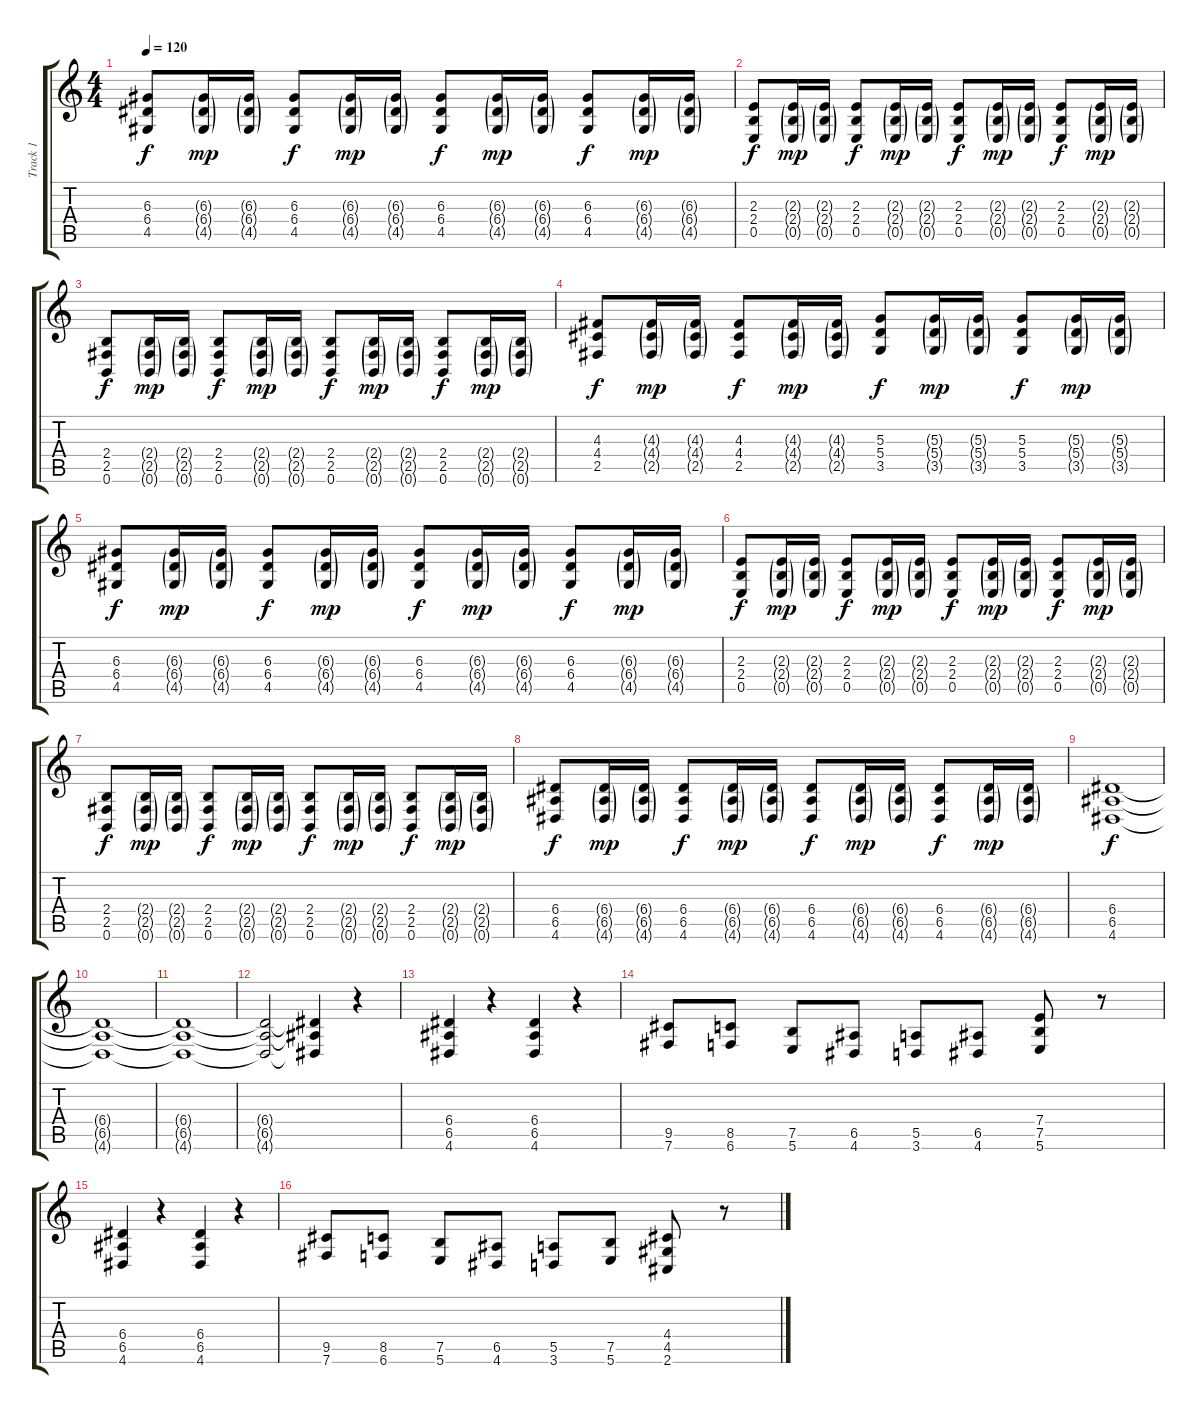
\track ("Track 1" "Track 1") {instrument distortionguitar}
\staff {score tabs}
\tuning (B3 Gb3 D3 A2 E2 B1) {hide}
\ts (4 4)
\tempo 120
\clef g2
\ks c
(6.3 6.4 4.5).8{dy f} (6.3{g} 6.4{g} 4.5{g}).16{dy mp} (6.3{g} 6.4{g} 4.5{g}).16 (6.3 6.4 4.5).8{dy f} (6.3{g} 6.4{g} 4.5{g}).16{dy mp} (6.3{g} 6.4{g} 4.5{g}).16 (6.3 6.4 4.5).8{dy f} (6.3{g} 6.4{g} 4.5{g}).16{dy mp} (6.3{g} 6.4{g} 4.5{g}).16 (6.3 6.4 4.5).8{dy f} (6.3{g} 6.4{g} 4.5{g}).16{dy mp} (6.3{g} 6.4{g} 4.5{g}).16 |
(2.3 2.4 0.5).8{dy f} (2.3{g} 2.4{g} 0.5{g}).16{dy mp} (2.3{g} 2.4{g} 0.5{g}).16 (2.3 2.4 0.5).8{dy f} (2.3{g} 2.4{g} 0.5{g}).16{dy mp} (2.3{g} 2.4{g} 0.5{g}).16 (2.3 2.4 0.5).8{dy f} (2.3{g} 2.4{g} 0.5{g}).16{dy mp} (2.3{g} 2.4{g} 0.5{g}).16 (2.3 2.4 0.5).8{dy f} (2.3{g} 2.4{g} 0.5{g}).16{dy mp} (2.3{g} 2.4{g} 0.5{g}).16 |
(2.4 2.5 0.6).8{dy f} (2.4{g} 2.5{g} 0.6{g}).16{dy mp} (2.4{g} 2.5{g} 0.6{g}).16 (2.4 2.5 0.6).8{dy f} (2.4{g} 2.5{g} 0.6{g}).16{dy mp} (2.4{g} 2.5{g} 0.6{g}).16 (2.4 2.5 0.6).8{dy f} (2.4{g} 2.5{g} 0.6{g}).16{dy mp} (2.4{g} 2.5{g} 0.6{g}).16 (2.4 2.5 0.6).8{dy f} (2.4{g} 2.5{g} 0.6{g}).16{dy mp} (2.4{g} 2.5{g} 0.6{g}).16 |
(4.3 4.4 2.5).8{dy f} (4.3{g} 4.4{g} 2.5{g}).16{dy mp} (4.3{g} 4.4{g} 2.5{g}).16 (4.3 4.4 2.5).8{dy f} (4.3{g} 4.4{g} 2.5{g}).16{dy mp} (4.3{g} 4.4{g} 2.5{g}).16 (5.3 5.4 3.5).8{dy f} (5.3{g} 5.4{g} 3.5{g}).16{dy mp} (5.3{g} 5.4{g} 3.5{g}).16 (5.3 5.4 3.5).8{dy f} (5.3{g} 5.4{g} 3.5{g}).16{dy mp} (5.3{g} 5.4{g} 3.5{g}).16 |
(6.3 6.4 4.5).8{dy f} (6.3{g} 6.4{g} 4.5{g}).16{dy mp} (6.3{g} 6.4{g} 4.5{g}).16 (6.3 6.4 4.5).8{dy f} (6.3{g} 6.4{g} 4.5{g}).16{dy mp} (6.3{g} 6.4{g} 4.5{g}).16 (6.3 6.4 4.5).8{dy f} (6.3{g} 6.4{g} 4.5{g}).16{dy mp} (6.3{g} 6.4{g} 4.5{g}).16 (6.3 6.4 4.5).8{dy f} (6.3{g} 6.4{g} 4.5{g}).16{dy mp} (6.3{g} 6.4{g} 4.5{g}).16 |
(2.3 2.4 0.5).8{dy f} (2.3{g} 2.4{g} 0.5{g}).16{dy mp} (2.3{g} 2.4{g} 0.5{g}).16 (2.3 2.4 0.5).8{dy f} (2.3{g} 2.4{g} 0.5{g}).16{dy mp} (2.3{g} 2.4{g} 0.5{g}).16 (2.3 2.4 0.5).8{dy f} (2.3{g} 2.4{g} 0.5{g}).16{dy mp} (2.3{g} 2.4{g} 0.5{g}).16 (2.3 2.4 0.5).8{dy f} (2.3{g} 2.4{g} 0.5{g}).16{dy mp} (2.3{g} 2.4{g} 0.5{g}).16 |
(2.4 2.5 0.6).8{dy f} (2.4{g} 2.5{g} 0.6{g}).16{dy mp} (2.4{g} 2.5{g} 0.6{g}).16 (2.4 2.5 0.6).8{dy f} (2.4{g} 2.5{g} 0.6{g}).16{dy mp} (2.4{g} 2.5{g} 0.6{g}).16 (2.4 2.5 0.6).8{dy f} (2.4{g} 2.5{g} 0.6{g}).16{dy mp} (2.4{g} 2.5{g} 0.6{g}).16 (2.4 2.5 0.6).8{dy f} (2.4{g} 2.5{g} 0.6{g}).16{dy mp} (2.4{g} 2.5{g} 0.6{g}).16 |
(6.4 6.5 4.6).8{dy f} (6.4{g} 6.5{g} 4.6{g}).16{dy mp} (6.4{g} 6.5{g} 4.6{g}).16 (6.4 6.5 4.6).8{dy f} (6.4{g} 6.5{g} 4.6{g}).16{dy mp} (6.4{g} 6.5{g} 4.6{g}).16 (6.4 6.5 4.6).8{dy f} (6.4{g} 6.5{g} 4.6{g}).16{dy mp} (6.4{g} 6.5{g} 4.6{g}).16 (6.4 6.5 4.6).8{dy f} (6.4{g} 6.5{g} 4.6{g}).16{dy mp} (6.4{g} 6.5{g} 4.6{g}).16 |
(6.4 6.5 4.6).1{dy f} |
(6.4{t} 6.5{t} 4.6{t}).1 |
(6.4{t} 6.5{t} 4.6{t}).1 |
(6.4{t} 6.5{t} 4.6{t}).2 (6.4{t} 6.5{t} 4.6{t}).4 r.4 |
(6.4 6.5 4.6).4 r.4 (6.4 6.5 4.6).4 r.4 |
(9.5 7.6).8 (8.5 6.6).8 (7.5 5.6).8 (6.5 4.6).8 (5.5 3.6).8 (6.5 4.6).8 (7.4 7.5 5.6).8 r.8 |
(6.4 6.5 4.6).4 r.4 (6.4 6.5 4.6).4 r.4 |
(9.5 7.6).8 (8.5 6.6).8 (7.5 5.6).8 (6.5 4.6).8 (5.5 3.6).8 (7.5 5.6).8 (4.4 4.5 2.6).8 r.8
